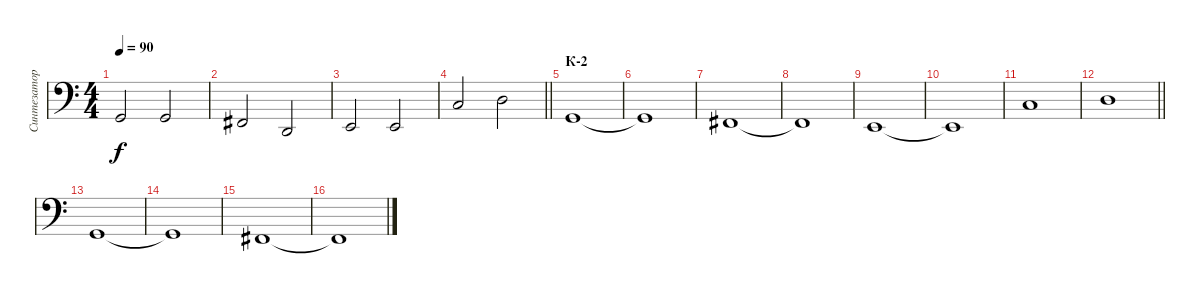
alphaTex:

\track ("Синтезатор (басс)" "Синтезатор") {instrument synthstrings2}
\staff {score}
\tuning (G2 D2 A1 E1) {hide}
\ts (4 4)
\tempo 90
\clef f4
\ks c
0.1.2{dy f} 0.1.2 |
4.2.2 0.2.2 |
2.2.2 2.2.2 |
\barLineRight lightlight
5.1.2 7.1.2 |
\section ("" "К-2")
5.2.1 |
5.2{t}.1 |
4.2.1 |
4.2{t}.1 |
2.2.1 |
2.2{t}.1 |
5.1.1 |
\barLineRight lightlight
7.1.1 |
5.2.1 |
5.2{t}.1 |
4.2.1 |
4.2{t}.1
